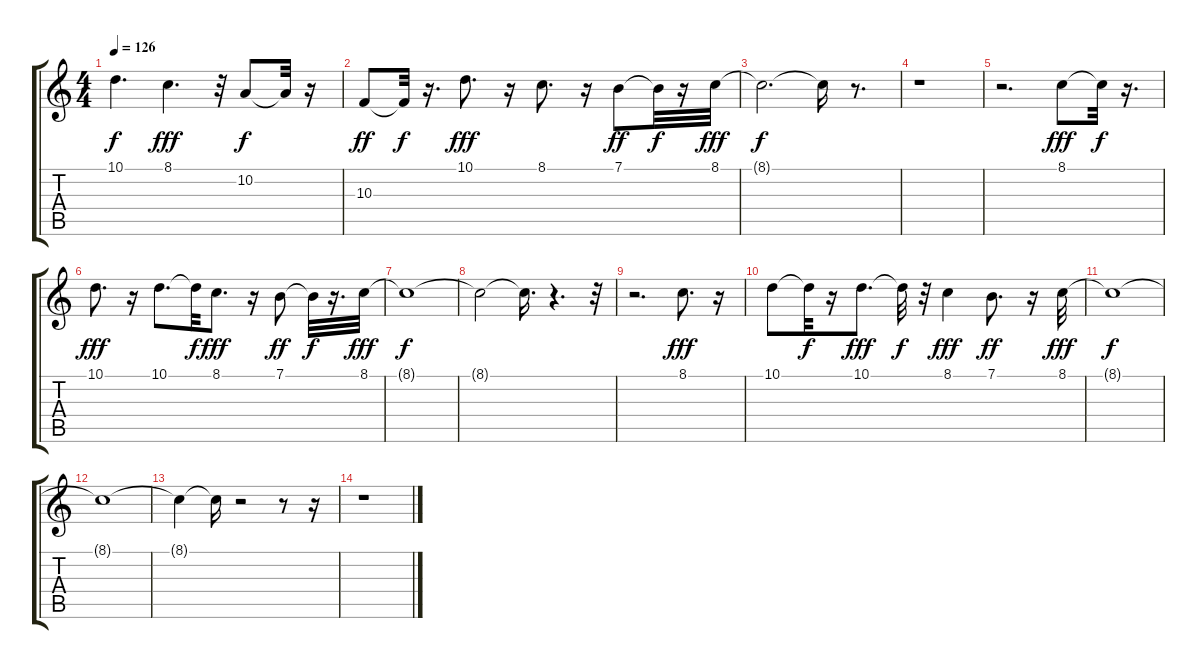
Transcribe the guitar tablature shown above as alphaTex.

\track "" {instrument acousticgrandpiano}
\staff {score tabs}
\tuning (E4 B3 G3 D3 A2 E2) {hide}
\ts (4 4)
\tempo 126
\clef g2
\ks c
10.1{t}.4{d dy f} 8.1.4{d dy fff} r.32 10.2.8{dy f} 10.2{t}.32 r.16 |
10.3.8{dy ff} 10.3{t}.32{dy f} r.16{d} 10.1.8{d dy fff} r.16 8.1.8{d} r.16 7.1.8{dy ff} 7.1{t}.32{dy f} r.16 8.1.32{dy fff} |
8.1{t}.2{d dy f} 8.1{t}.16 r.8{d} |
r.1 |
r.2{d} 8.1.8{dy fff} 8.1{t}.32{dy f} r.16{d} |
10.1.8{d dy fff} r.16 10.1.8{d} 10.1{t}.32{dy f} 8.1.8{d dy fff} r.16 7.1.8{dy ff} 7.1{t}.32{dy f} r.16{d} 8.1.32{dy fff} |
8.1{t}.1{dy f} |
8.1{t}.2 8.1{t}.16{d} r.4{d} r.32 |
r.2{d} 8.1.8{d dy fff} r.16 |
10.1.8 10.1{t}.32{dy f} r.16 10.1.8{d dy fff} 10.1{t}.32{dy f} r.32 8.1.4{dy fff} 7.1.8{d dy ff} r.16 8.1.32{dy fff} |
8.1{t}.1{dy f} |
8.1{t}.1 |
8.1{t}.4 8.1{t}.16 r.2 r.8 r.16 |
r.1
